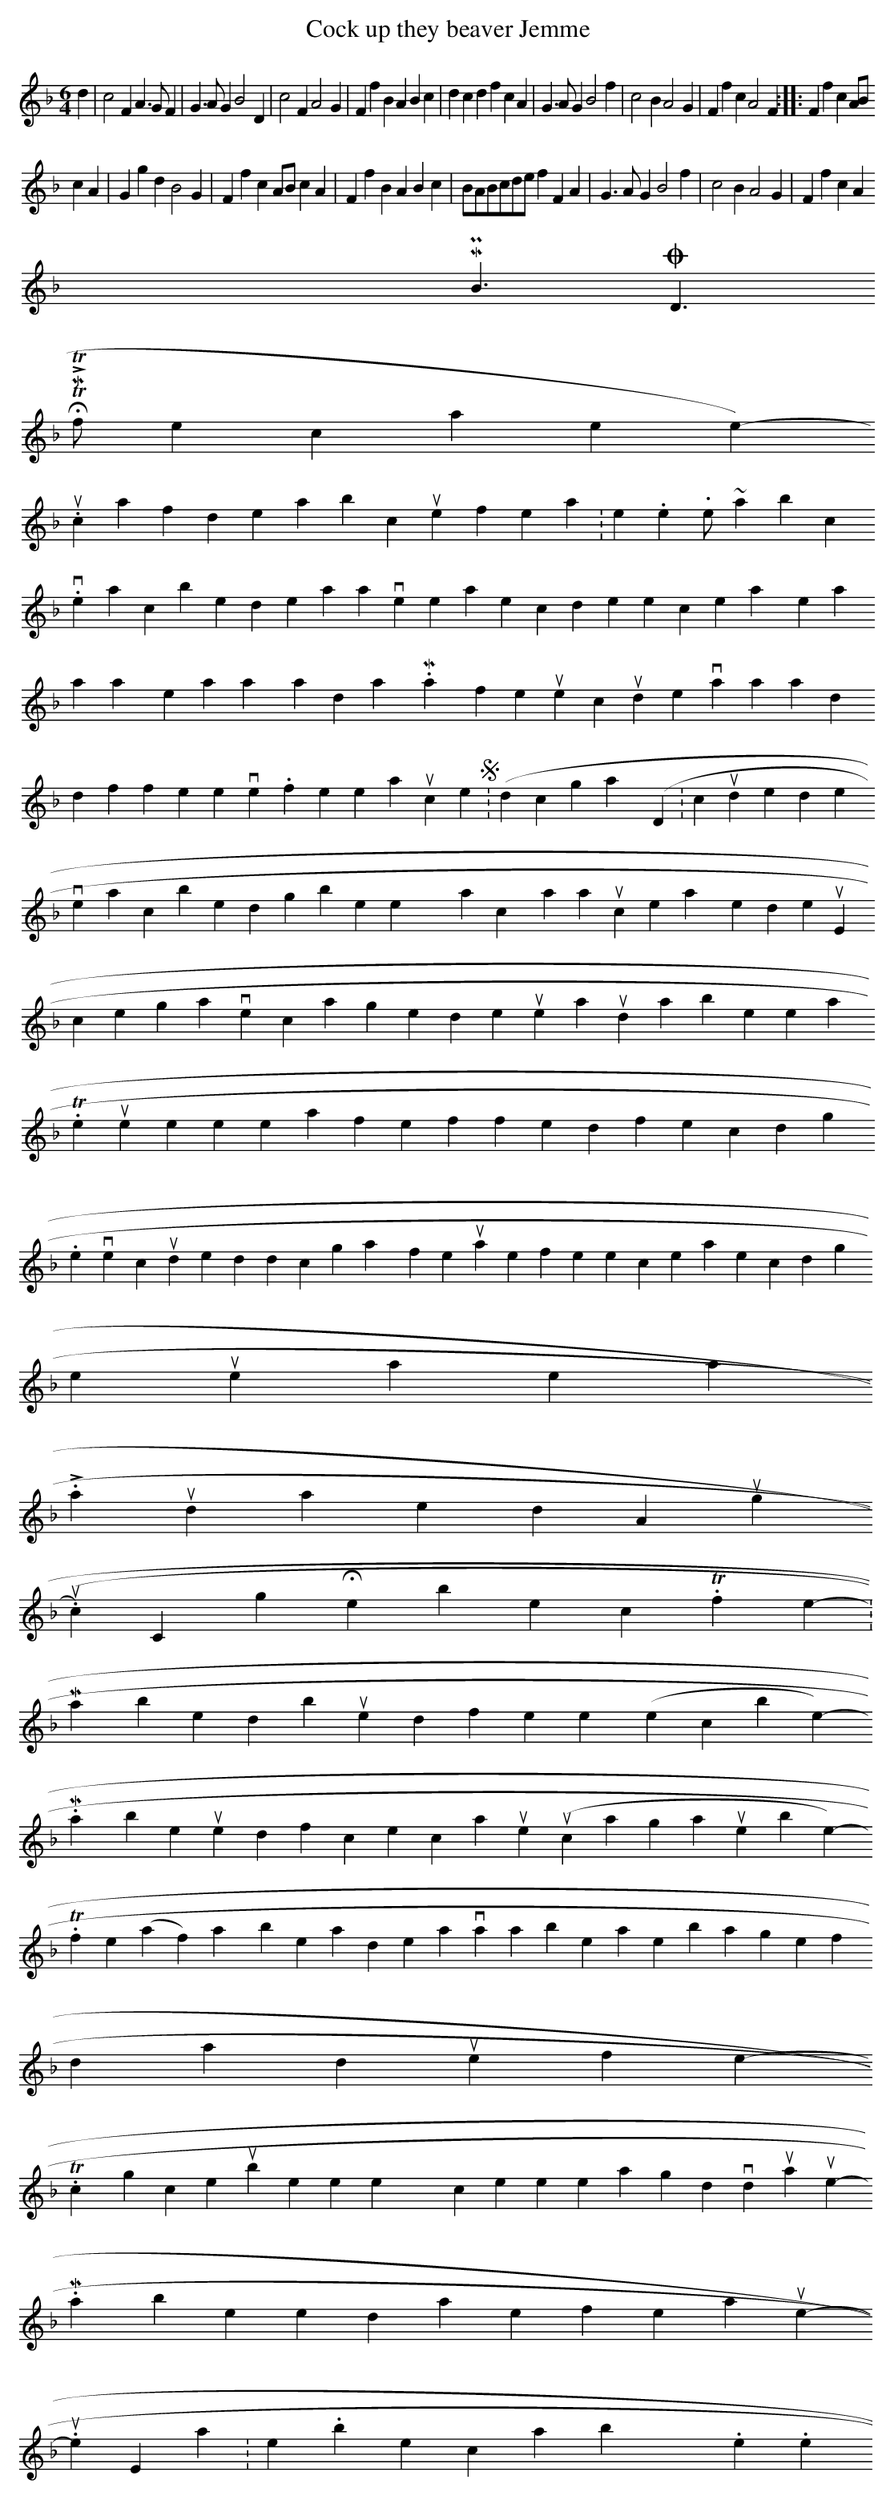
X:1
T:Cock up they beaver Jemme
M:6/4
L:1/4
K:F Major
d|c2FA>GF|G>AGB2D|c2FA2G|FfBABc|dcdfcA|G>AGB2f|c2BA2G|FfcA2F:||:FfcA/2B/
2cA|GgdB2G|FfcA/2B/2cA|FfBABc|B/2A/2B/2c/2d/2e/2fFA|G>AGB2f|c2BA2G|FfcA2
</XMP></BODY></HTML>
This file contains 100 reels (#101 - #200).
You can find more abc tune files at http://home1.swipnet.se/~w-11382/abc.htm
I've transcribed them as I have learnt them, which does not necessarily mean
that I play them that way nowadays. Many of the tunes include variations and
different versions. If there is a source (S:) or discography (D:) included the
version transcribed might still not be exactly as that source played the tune,
since I might have changed the tune around a bit when I learnt it.
The tunes were learnt from sessions, from friends or from recordings.
When I've included discography, it's often just a reference to what recordings
the tune appears on.
Last updated 10 August 1998.
(c) Copyright 1997-1998 Henrik Norbeck. This file:
- May be distributed freely (with restrictions below).
- May not be used for commercial purposes (such as printing a tune book to sell).
- This file (or parts of it) may not be made available on a web page for
download without permission from me.
- This copyright notice must be kept, except when e-mailing individual tunes.
- May be printed on paper for personal use.
- Questions? E-mail: henrik.norbeck@mailbox.swipnet.se
